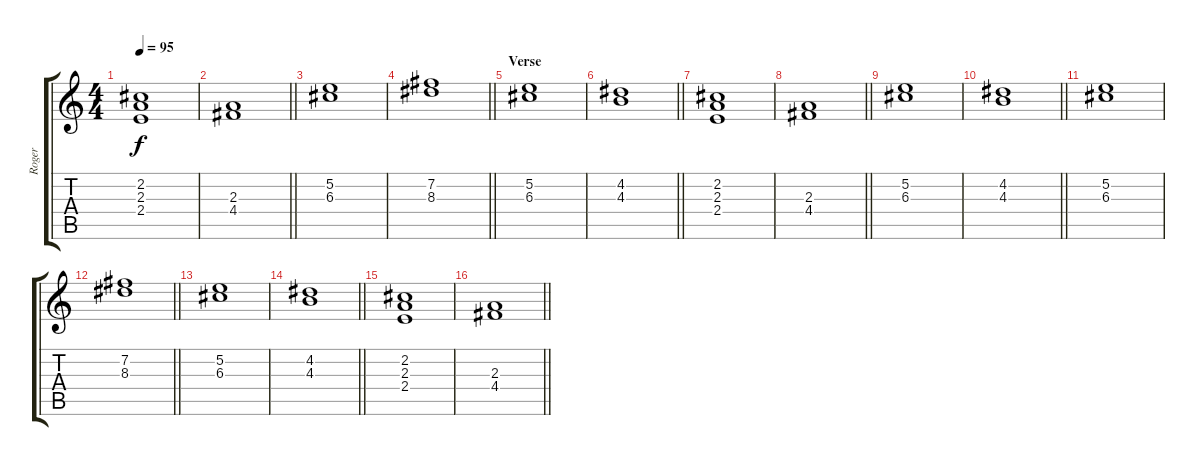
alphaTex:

\track ("Roger" "Roger") {instrument synthstrings2}
\staff {score tabs}
\tuning (E5 B4 G4 D4 A3 E3) {hide}
\ts (4 4)
\tempo 95
\clef g2
\ks c
(2.2 2.3 2.4).1{dy f} |
\barLineRight lightlight
(2.3 4.4).1 |
(5.2 6.3).1 |
\barLineRight lightlight
(7.2 8.3).1 |
\section ("" "Verse")
(5.2 6.3).1 |
\barLineRight lightlight
(4.2 4.3).1 |
(2.2 2.3 2.4).1 |
\barLineRight lightlight
(2.3 4.4).1 |
(5.2 6.3).1 |
\barLineRight lightlight
(4.2 4.3).1 |
(5.2 6.3).1 |
\barLineRight lightlight
(7.2 8.3).1 |
(5.2 6.3).1 |
\barLineRight lightlight
(4.2 4.3).1 |
(2.2 2.3 2.4).1 |
\barLineRight lightlight
(2.3 4.4).1
